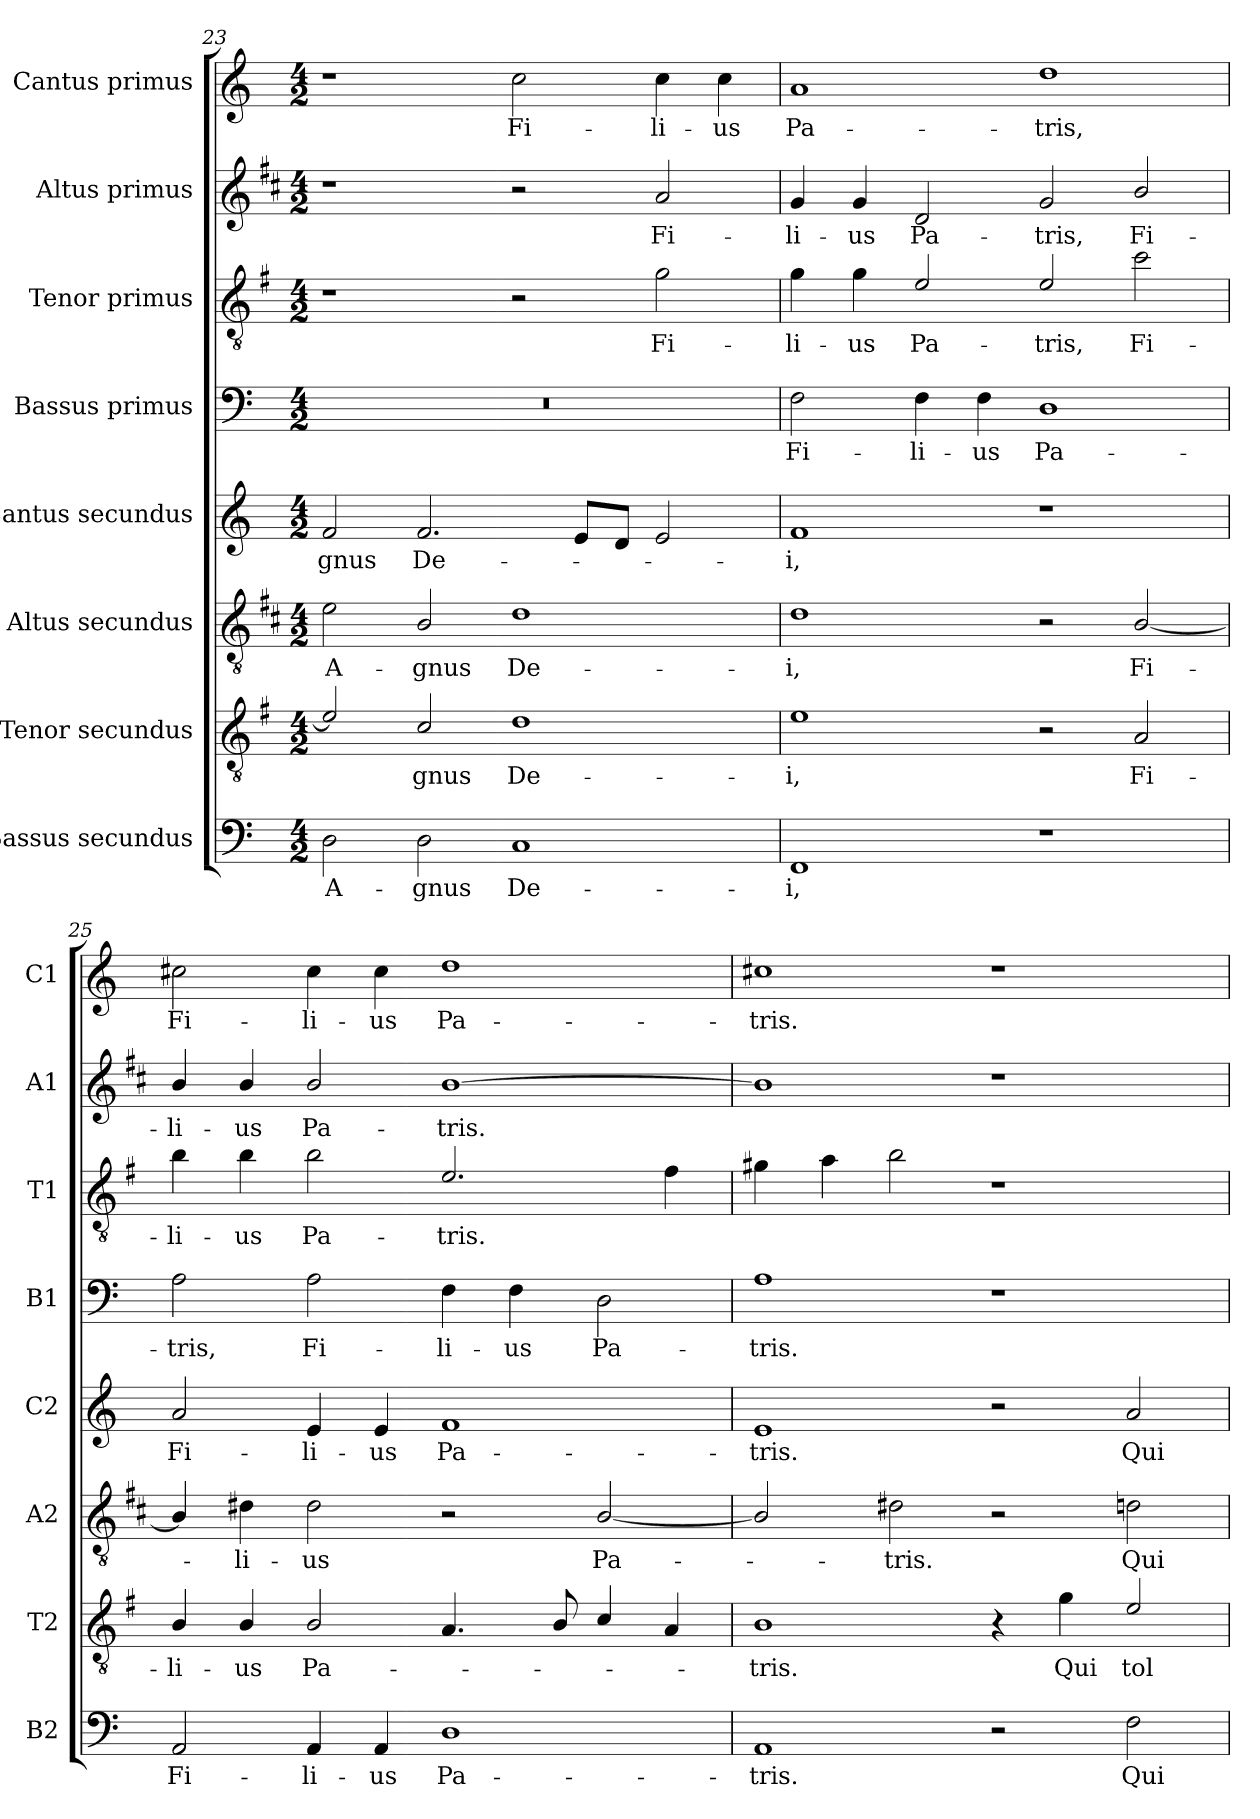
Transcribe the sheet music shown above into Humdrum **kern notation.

**kern	**text	**kern	**text	**kern	**text	**kern	**text	**kern	**text	**kern	**text	**kern	**text	**kern	**text
*part8	*part8	*part7	*part7	*part6	*part6	*part5	*part5	*part4	*part4	*part3	*part3	*part2	*part2	*part1	*part1
*staff8	*staff8	*staff7	*staff7	*staff6	*staff6	*staff5	*staff5	*staff4	*staff4	*staff3	*staff3	*staff2	*staff2	*staff1	*staff1
*I"Bassus secundus	*	*I"Tenor secundus	*	*I"Altus secundus	*	*I"Cantus secundus	*	*I"Bassus primus	*	*I"Tenor primus	*	*I"Altus primus	*	*I"Cantus primus	*
*I'B2	*	*I'T2	*	*I'A2	*	*I'C2	*	*I'B1	*	*I'T1	*	*I'A1	*	*I'C1	*
*clefF4	*	*clefGv2	*	*clefGv2	*	*clefG2	*	*clefF4	*	*clefGv2	*	*clefG2	*	*clefG2	*
*	*	*ITrd4c7	*	*ITrd1c2	*	*	*	*	*	*ITrd4c7	*	*ITrd1c2	*	*	*
*k[]	*	*k[]	*	*k[]	*	*k[]	*	*k[]	*	*k[]	*	*k[]	*	*k[]	*
*C:	*	*C:	*	*C:	*	*C:	*	*C:	*	*C:	*	*C:	*	*C:	*
*M4/2	*	*M4/2	*	*M4/2	*	*M4/2	*	*M4/2	*	*M4/2	*	*M4/2	*	*M4/2	*
=23	=23	=23	=23	=23	=23	=23	=23	=23	=23	=23	=23	=23	=23	=23	=23
!	!LO:LY:b	!	!	!	!LO:LY:b	!	!LO:LY:b	!	!	!	!	!	!	!	!
2D\	A-	2A/]	.	2d\	A-	2f/	-gnus	0r	.	1r	.	1r	.	1r	.
!	!LO:LY:b	!	!LO:LY:b	!	!LO:LY:b	!	!LO:LY:b	!	!	!	!	!	!	!	!
2D\	-gnus	2F/	-gnus	2A/	-gnus	2.f/	De-	.	.	.	.	.	.	.	.
!	!LO:LY:b	!	!LO:LY:b	!	!LO:LY:b	!	!	!	!	!	!	!	!	!	!LO:LY:b
1C	De-	1G	De-	1c	De-	.	.	.	.	2r	.	2r	.	2cc\	Fi-
.	.	.	.	.	.	8e/L	.	.	.	.	.	.	.	.	.
.	.	.	.	.	.	8d/J	.	.	.	.	.	.	.	.	.
!	!	!	!	!	!	!	!	!	!	!	!LO:LY:b	!	!LO:LY:b	!	!LO:LY:b
.	.	.	.	.	.	2e/	.	.	.	2c\	Fi-	2g/	Fi-	4cc\	-li-
!	!	!	!	!	!	!	!	!	!	!	!	!	!	!	!LO:LY:b
.	.	.	.	.	.	.	.	.	.	.	.	.	.	4cc\	-us
=24	=24	=24	=24	=24	=24	=24	=24	=24	=24	=24	=24	=24	=24	=24	=24
!	!LO:LY:b	!	!LO:LY:b	!	!LO:LY:b	!	!LO:LY:b	!	!LO:LY:b	!	!LO:LY:b	!	!LO:LY:b	!	!LO:LY:b
1FF	-i,	1A	-i,	1c	-i,	1f	-i,	2F\	Fi-	4c\	-li-	4f/	-li-	1a	Pa-
!	!	!	!	!	!	!	!	!	!	!	!LO:LY:b	!	!LO:LY:b	!	!
.	.	.	.	.	.	.	.	.	.	4c\	-us	4f/	-us	.	.
!	!	!	!	!	!	!	!	!	!LO:LY:b	!	!LO:LY:b	!	!LO:LY:b	!	!
.	.	.	.	.	.	.	.	4F\	-li-	2A/	Pa-	2c/	Pa-	.	.
!	!	!	!	!	!	!	!	!	!LO:LY:b	!	!	!	!	!	!
.	.	.	.	.	.	.	.	4F\	-us	.	.	.	.	.	.
!	!	!	!	!	!	!	!	!	!LO:LY:b	!	!LO:LY:b	!	!LO:LY:b	!	!LO:LY:b
1r	.	2r	.	2r	.	1r	.	1D	Pa-	2A/	-tris,	2f/	-tris,	1dd	-tris,
!	!	!	!LO:LY:b	!	!LO:LY:b	!	!	!	!	!	!LO:LY:b	!	!LO:LY:b	!	!
.	.	2D/	Fi-	[2A/	Fi-	.	.	.	.	2f\	Fi-	2a/	Fi-	.	.
!!LO:LB:g=z
=25	=25	=25	=25	=25	=25	=25	=25	=25	=25	=25	=25	=25	=25	=25	=25
!	!LO:LY:b	!	!LO:LY:b	!	!	!	!LO:LY:b	!	!LO:LY:b	!	!LO:LY:b	!	!LO:LY:b	!	!LO:LY:b
2AA/	Fi-	4E/	-li-	4A/]	.	2a/	Fi-	2A\	-tris,	4e\	-li-	4a/	-li-	2cc#X\	Fi-
!	!	!	!LO:LY:b	!	!LO:LY:b	!	!	!	!	!	!LO:LY:b	!	!LO:LY:b	!	!
.	.	4E/	-us	4c#X\	-li-	.	.	.	.	4e\	-us	4a/	-us	.	.
!	!LO:LY:b	!	!LO:LY:b	!	!LO:LY:b	!	!LO:LY:b	!	!LO:LY:b	!	!LO:LY:b	!	!LO:LY:b	!	!LO:LY:b
4AA/	-li-	2E/	Pa-	2c#\	-us	4e/	-li-	2A\	Fi-	2e\	Pa-	2a/	Pa-	4cc#\	-li-
!	!LO:LY:b	!	!	!	!	!	!LO:LY:b	!	!	!	!	!	!	!	!LO:LY:b
4AA/	-us	.	.	.	.	4e/	-us	.	.	.	.	.	.	4cc#\	-us
!	!LO:LY:b	!	!	!	!	!	!LO:LY:b	!	!LO:LY:b	!	!LO:LY:b	!	!LO:LY:b	!	!LO:LY:b
1D	Pa-	4.D/	.	2r	.	1f	Pa-	4F\	-li-	2.A/	-tris.	[1a	-tris.	1dd	Pa-
!	!	!	!	!	!	!	!	!	!LO:LY:b	!	!	!	!	!	!
.	.	.	.	.	.	.	.	4F\	-us	.	.	.	.	.	.
.	.	8E/	.	.	.	.	.	.	.	.	.	.	.	.	.
!	!	!	!	!	!LO:LY:b	!	!	!	!LO:LY:b	!	!	!	!	!	!
.	.	4F/	.	[2A/	Pa-	.	.	2D\	Pa-	.	.	.	.	.	.
.	.	4D/	.	.	.	.	.	.	.	4B\	.	.	.	.	.
=26	=26	=26	=26	=26	=26	=26	=26	=26	=26	=26	=26	=26	=26	=26	=26
!	!LO:LY:b	!	!LO:LY:b	!	!	!	!LO:LY:b	!	!LO:LY:b	!	!	!	!	!	!LO:LY:b
1AA	-tris.	1E	-tris.	2A/]	.	1e	-tris.	1A	-tris.	4c#X\	.	1a]	.	1cc#X	-tris.
.	.	.	.	.	.	.	.	.	.	4d\	.	.	.	.	.
!	!	!	!	!	!LO:LY:b	!	!	!	!	!	!	!	!	!	!
.	.	.	.	2c#X\	-tris.	.	.	.	.	2e\	.	.	.	.	.
2r	.	4r	.	2r	.	2r	.	1r	.	1r	.	1r	.	1r	.
!	!	!	!LO:LY:b	!	!	!	!	!	!	!	!	!	!	!	!
.	.	4c\	Qui	.	.	.	.	.	.	.	.	.	.	.	.
!	!LO:LY:b	!	!LO:LY:b	!	!LO:LY:b	!	!LO:LY:b	!	!	!	!	!	!	!	!
2F\	Qui	2A/	tol-	2cn\	Qui	2a/	Qui	.	.	.	.	.	.	.	.
=	=	=	=	=	=	=	=	=	=	=	=	=	=	=	=
*-	*-	*-	*-	*-	*-	*-	*-	*-	*-	*-	*-	*-	*-	*-	*-
